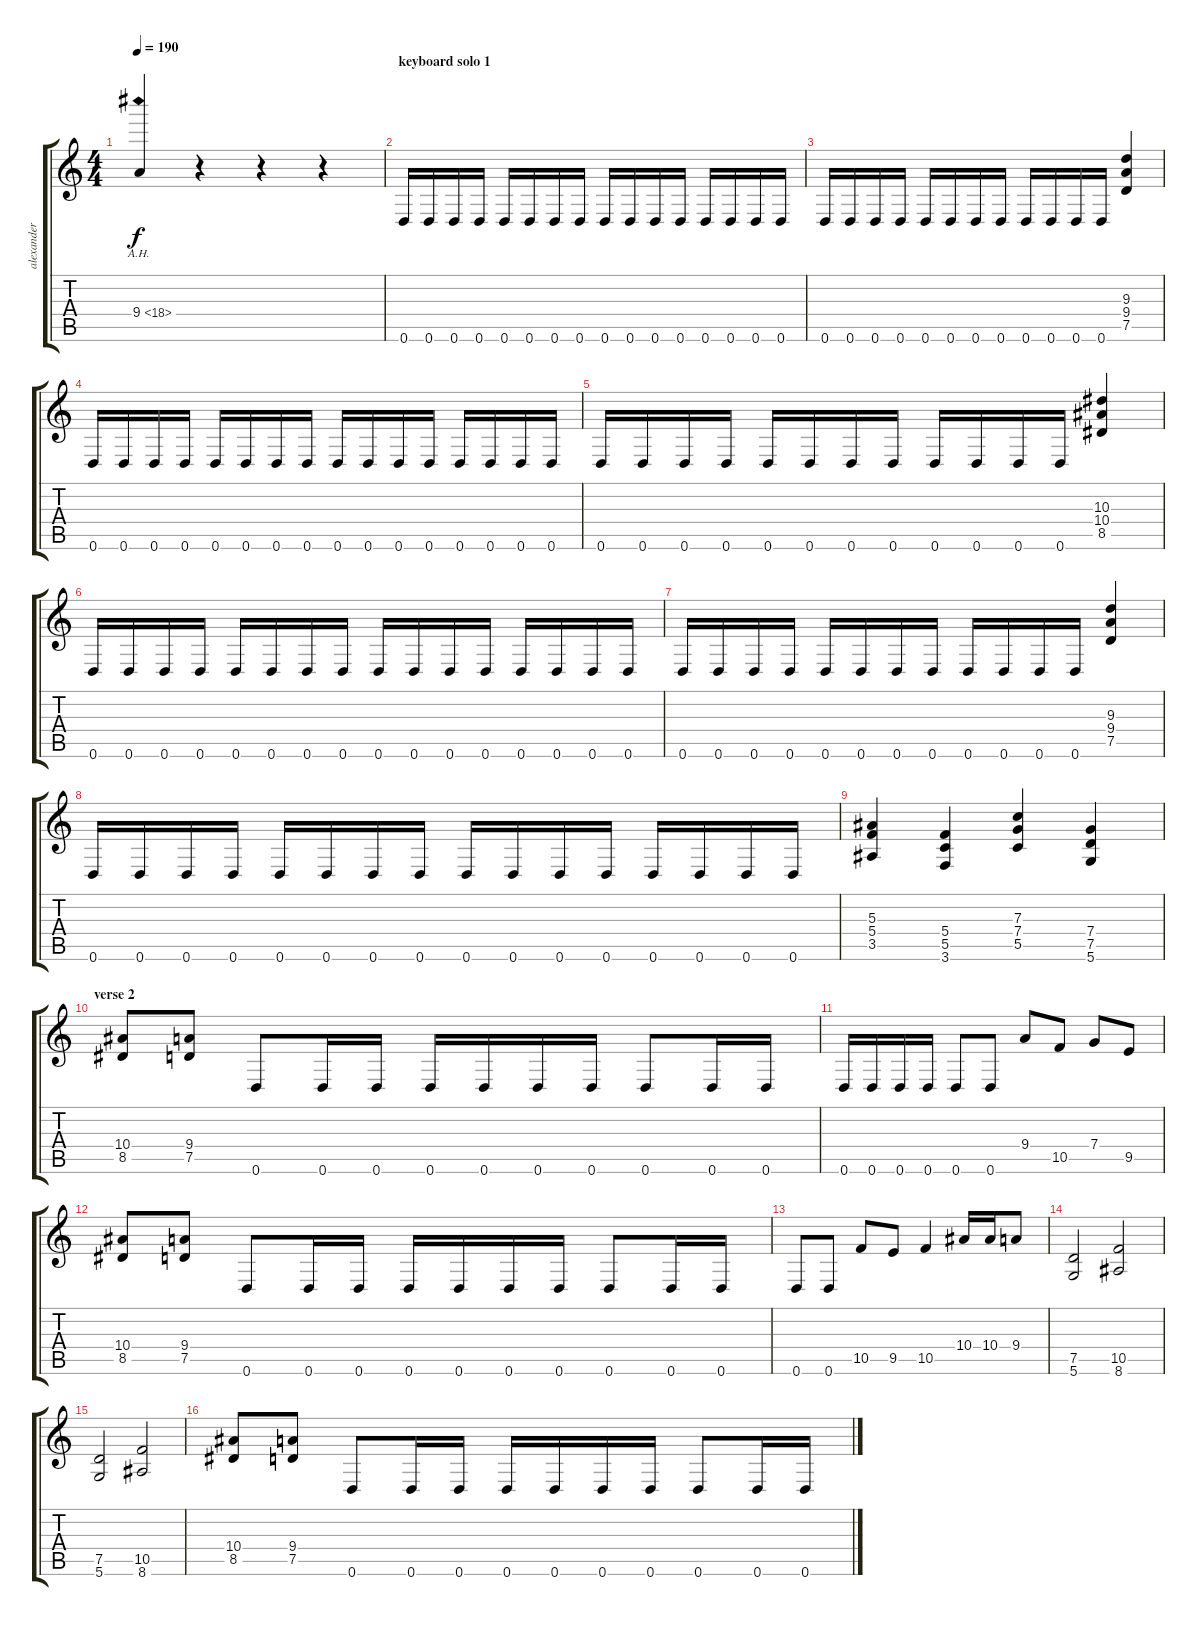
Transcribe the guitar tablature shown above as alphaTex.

\track ("alexander kuoppala" "alexander ") {instrument overdrivenguitar}
\staff {score tabs}
\tuning (D4 A3 F3 C3 G2 D2) {hide}
\ts (4 4)
\tempo 190
\clef g2
\ks c
9.4{ah 9}.4{dy f} r.4 r.4 r.4 |
\section ("" "keyboard solo 1")
0.6.16 0.6.16 0.6.16 0.6.16 0.6.16 0.6.16 0.6.16 0.6.16 0.6.16 0.6.16 0.6.16 0.6.16 0.6.16 0.6.16 0.6.16 0.6.16 |
0.6.16 0.6.16 0.6.16 0.6.16 0.6.16 0.6.16 0.6.16 0.6.16 0.6.16 0.6.16 0.6.16 0.6.16 (9.3 9.4 7.5).4 |
0.6.16 0.6.16 0.6.16 0.6.16 0.6.16 0.6.16 0.6.16 0.6.16 0.6.16 0.6.16 0.6.16 0.6.16 0.6.16 0.6.16 0.6.16 0.6.16 |
0.6.16 0.6.16 0.6.16 0.6.16 0.6.16 0.6.16 0.6.16 0.6.16 0.6.16 0.6.16 0.6.16 0.6.16 (10.3 10.4 8.5).4 |
0.6.16 0.6.16 0.6.16 0.6.16 0.6.16 0.6.16 0.6.16 0.6.16 0.6.16 0.6.16 0.6.16 0.6.16 0.6.16 0.6.16 0.6.16 0.6.16 |
0.6.16 0.6.16 0.6.16 0.6.16 0.6.16 0.6.16 0.6.16 0.6.16 0.6.16 0.6.16 0.6.16 0.6.16 (9.3 9.4 7.5).4 |
0.6.16 0.6.16 0.6.16 0.6.16 0.6.16 0.6.16 0.6.16 0.6.16 0.6.16 0.6.16 0.6.16 0.6.16 0.6.16 0.6.16 0.6.16 0.6.16 |
(5.3 5.4 3.5).4 (5.4 5.5 3.6).4 (7.3 7.4 5.5).4 (7.4 7.5 5.6).4 |
\section ("" "verse 2")
(10.4 8.5).8 (9.4 7.5).8 0.6.8 0.6.16 0.6.16 0.6.16 0.6.16 0.6.16 0.6.16 0.6.8 0.6.16 0.6.16 |
0.6.16 0.6.16 0.6.16 0.6.16 0.6.8 0.6.8 9.4.8 10.5.8 7.4.8 9.5.8 |
(10.4 8.5).8 (9.4 7.5).8 0.6.8 0.6.16 0.6.16 0.6.16 0.6.16 0.6.16 0.6.16 0.6.8 0.6.16 0.6.16 |
0.6.8 0.6.8 10.5.8 9.5.8 10.5.4 10.4.16 10.4.16 9.4.8 |
(7.5 5.6).2 (10.5 8.6).2 |
(7.5 5.6).2 (10.5 8.6).2 |
(10.4 8.5).8 (9.4 7.5).8 0.6.8 0.6.16 0.6.16 0.6.16 0.6.16 0.6.16 0.6.16 0.6.8 0.6.16 0.6.16
